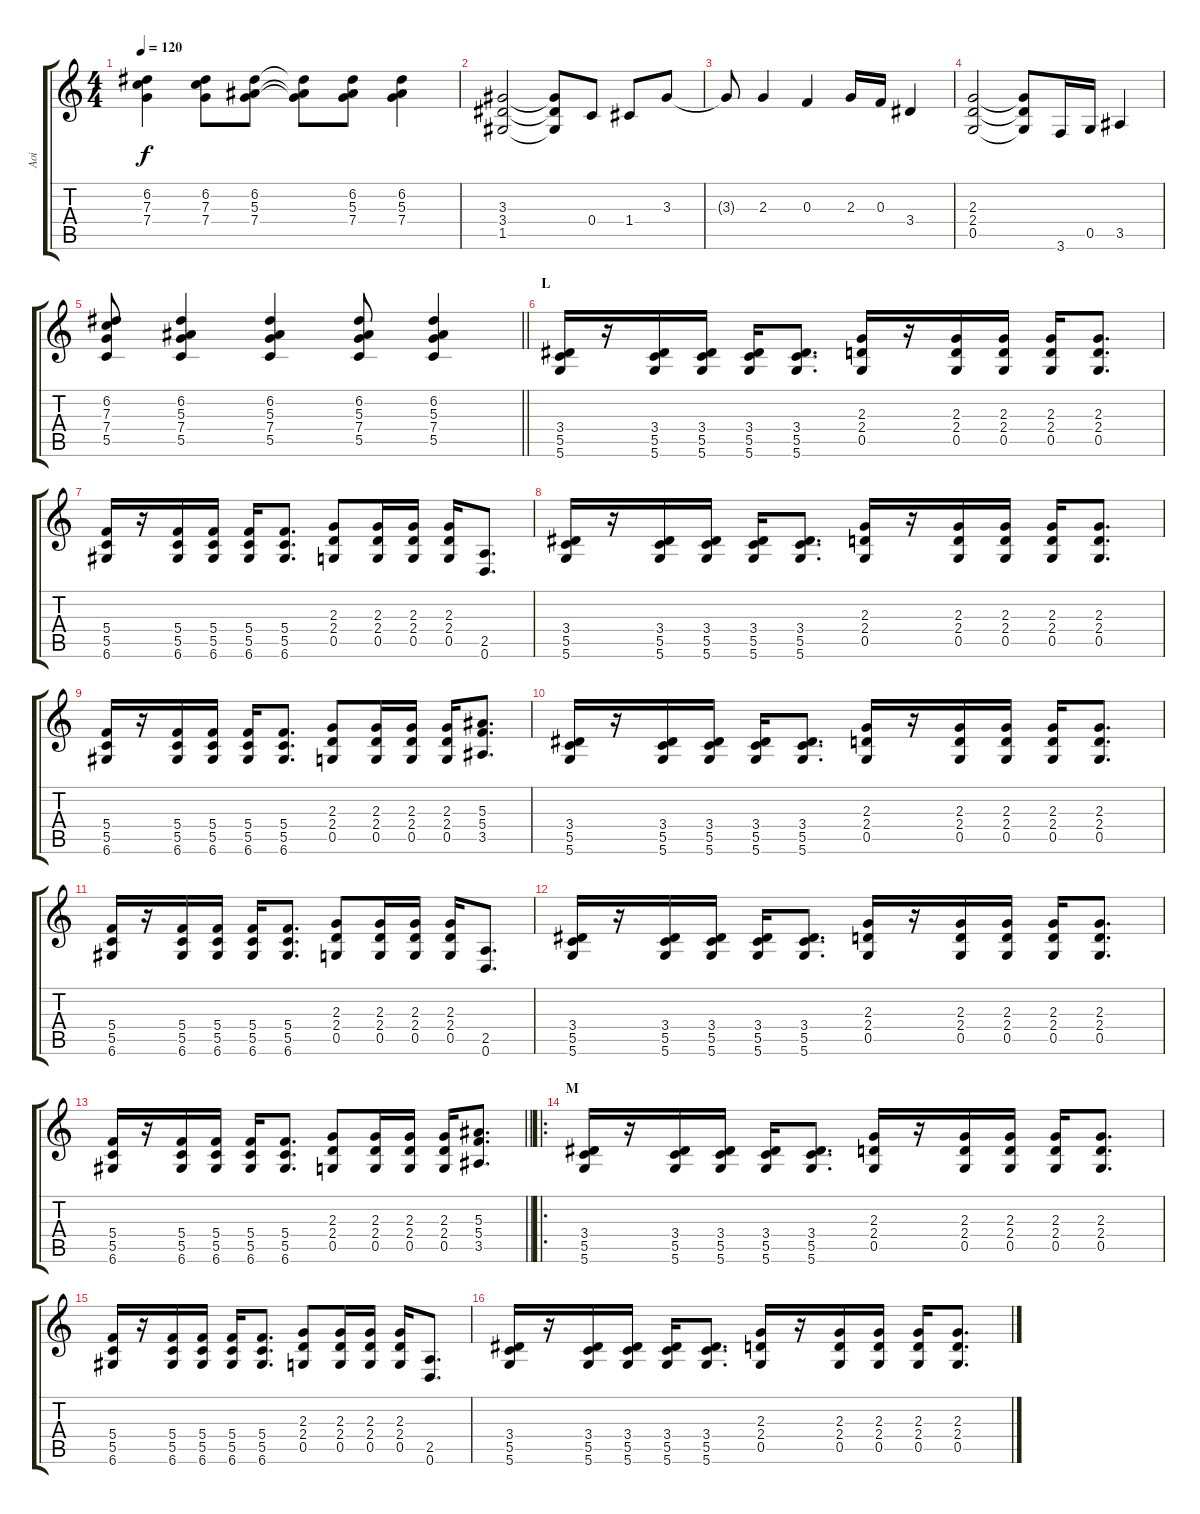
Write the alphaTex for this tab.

\track ("Aoi" "Aoi") {instrument distortionguitar}
\staff {score tabs}
\tuning (D4 A3 F3 C3 G2 D2) {hide}
\ts (4 4)
\tempo 120
\clef g2
\ks c
(6.2 7.3 7.4).4{dy f} (6.2 7.3 7.4).8 (6.2 5.3 7.4).8 (6.2{t} 5.3{t} 7.4{t}).8 (6.2 5.3 7.4).8 (6.2 5.3 7.4).4 |
(3.3 3.4 1.5).2 (3.3{t} 3.4{t} 1.5{t}).8 0.4.8 1.4.8 3.3.8 |
3.3{t}.8 2.3.4 0.3.4 2.3.16 0.3.16 3.4.4 |
(2.3 2.4 0.5).2 (2.3{t} 2.4{t} 0.5{t}).8 3.6.16 0.5.16 3.5.4 |
\barLineRight lightlight
(6.2 7.3 7.4 5.5).8 (6.2 5.3 7.4 5.5).4 (6.2 5.3 7.4 5.5).4 (6.2 5.3 7.4 5.5).8 (6.2 5.3 7.4 5.5).4 |
\section ("" "L")
(3.4 5.5 5.6).16 r.16 (3.4 5.5 5.6).16 (3.4 5.5 5.6).16 (3.4 5.5 5.6).16 (3.4 5.5 5.6).8{d} (2.3 2.4 0.5).16 r.16 (2.3 2.4 0.5).16 (2.3 2.4 0.5).16 (2.3 2.4 0.5).16 (2.3 2.4 0.5).8{d} |
(5.4 5.5 6.6).16 r.16 (5.4 5.5 6.6).16 (5.4 5.5 6.6).16 (5.4 5.5 6.6).16 (5.4 5.5 6.6).8{d} (2.3 2.4 0.5).8 (2.3 2.4 0.5).16 (2.3 2.4 0.5).16 (2.3 2.4 0.5).16 (2.5 0.6).8{d} |
(3.4 5.5 5.6).16 r.16 (3.4 5.5 5.6).16 (3.4 5.5 5.6).16 (3.4 5.5 5.6).16 (3.4 5.5 5.6).8{d} (2.3 2.4 0.5).16 r.16 (2.3 2.4 0.5).16 (2.3 2.4 0.5).16 (2.3 2.4 0.5).16 (2.3 2.4 0.5).8{d} |
(5.4 5.5 6.6).16 r.16 (5.4 5.5 6.6).16 (5.4 5.5 6.6).16 (5.4 5.5 6.6).16 (5.4 5.5 6.6).8{d} (2.3 2.4 0.5).8 (2.3 2.4 0.5).16 (2.3 2.4 0.5).16 (2.3 2.4 0.5).16 (5.3 5.4 3.5).8{d} |
(3.4 5.5 5.6).16 r.16 (3.4 5.5 5.6).16 (3.4 5.5 5.6).16 (3.4 5.5 5.6).16 (3.4 5.5 5.6).8{d} (2.3 2.4 0.5).16 r.16 (2.3 2.4 0.5).16 (2.3 2.4 0.5).16 (2.3 2.4 0.5).16 (2.3 2.4 0.5).8{d} |
(5.4 5.5 6.6).16 r.16 (5.4 5.5 6.6).16 (5.4 5.5 6.6).16 (5.4 5.5 6.6).16 (5.4 5.5 6.6).8{d} (2.3 2.4 0.5).8 (2.3 2.4 0.5).16 (2.3 2.4 0.5).16 (2.3 2.4 0.5).16 (2.5 0.6).8{d} |
(3.4 5.5 5.6).16 r.16 (3.4 5.5 5.6).16 (3.4 5.5 5.6).16 (3.4 5.5 5.6).16 (3.4 5.5 5.6).8{d} (2.3 2.4 0.5).16 r.16 (2.3 2.4 0.5).16 (2.3 2.4 0.5).16 (2.3 2.4 0.5).16 (2.3 2.4 0.5).8{d} |
\barLineRight lightlight
(5.4 5.5 6.6).16 r.16 (5.4 5.5 6.6).16 (5.4 5.5 6.6).16 (5.4 5.5 6.6).16 (5.4 5.5 6.6).8{d} (2.3 2.4 0.5).8 (2.3 2.4 0.5).16 (2.3 2.4 0.5).16 (2.3 2.4 0.5).16 (5.3 5.4 3.5).8{d} |
\ro
\section ("" "M")
(3.4 5.5 5.6).16 r.16 (3.4 5.5 5.6).16 (3.4 5.5 5.6).16 (3.4 5.5 5.6).16 (3.4 5.5 5.6).8{d} (2.3 2.4 0.5).16 r.16 (2.3 2.4 0.5).16 (2.3 2.4 0.5).16 (2.3 2.4 0.5).16 (2.3 2.4 0.5).8{d} |
(5.4 5.5 6.6).16 r.16 (5.4 5.5 6.6).16 (5.4 5.5 6.6).16 (5.4 5.5 6.6).16 (5.4 5.5 6.6).8{d} (2.3 2.4 0.5).8 (2.3 2.4 0.5).16 (2.3 2.4 0.5).16 (2.3 2.4 0.5).16 (2.5 0.6).8{d} |
(3.4 5.5 5.6).16 r.16 (3.4 5.5 5.6).16 (3.4 5.5 5.6).16 (3.4 5.5 5.6).16 (3.4 5.5 5.6).8{d} (2.3 2.4 0.5).16 r.16 (2.3 2.4 0.5).16 (2.3 2.4 0.5).16 (2.3 2.4 0.5).16 (2.3 2.4 0.5).8{d}
